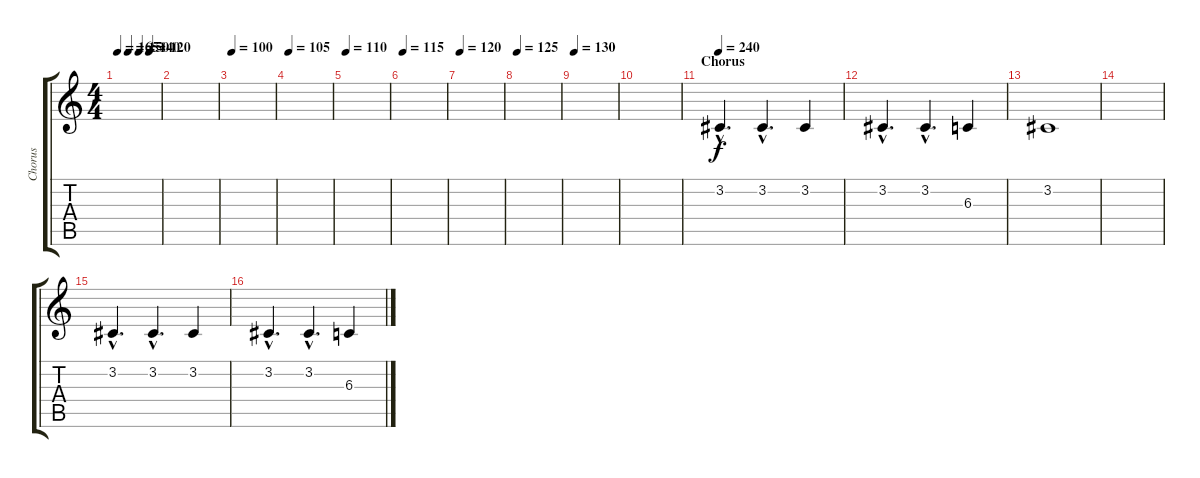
\track ("Chorus" "Chorus") {instrument lead6voice}
\staff {score tabs}
\tuning (Eb4 Bb3 Gb3 Db3 Ab2 Eb2) {hide}
\ts (4 4)
\tempo 165
\tempo (150 0.25)
\tempo (140 0.5)
\tempo (120 0.75)
\clef g2
\ks c
|
|
\tempo 100
|
\tempo 105
|
\tempo 110
|
\tempo 115
|
\tempo 120
|
\tempo 125
|
\tempo 130
|
|
\section ("" "Chorus")
\tempo 240
3.2{hac}.4{d} 3.2{hac}.4{d} 3.2.4 |
3.2{hac}.4{d} 3.2{hac}.4{d} 6.3.4 |
3.2.1 |
|
3.2{hac}.4{d} 3.2{hac}.4{d} 3.2.4 |
3.2{hac}.4{d} 3.2{hac}.4{d} 6.3.4
